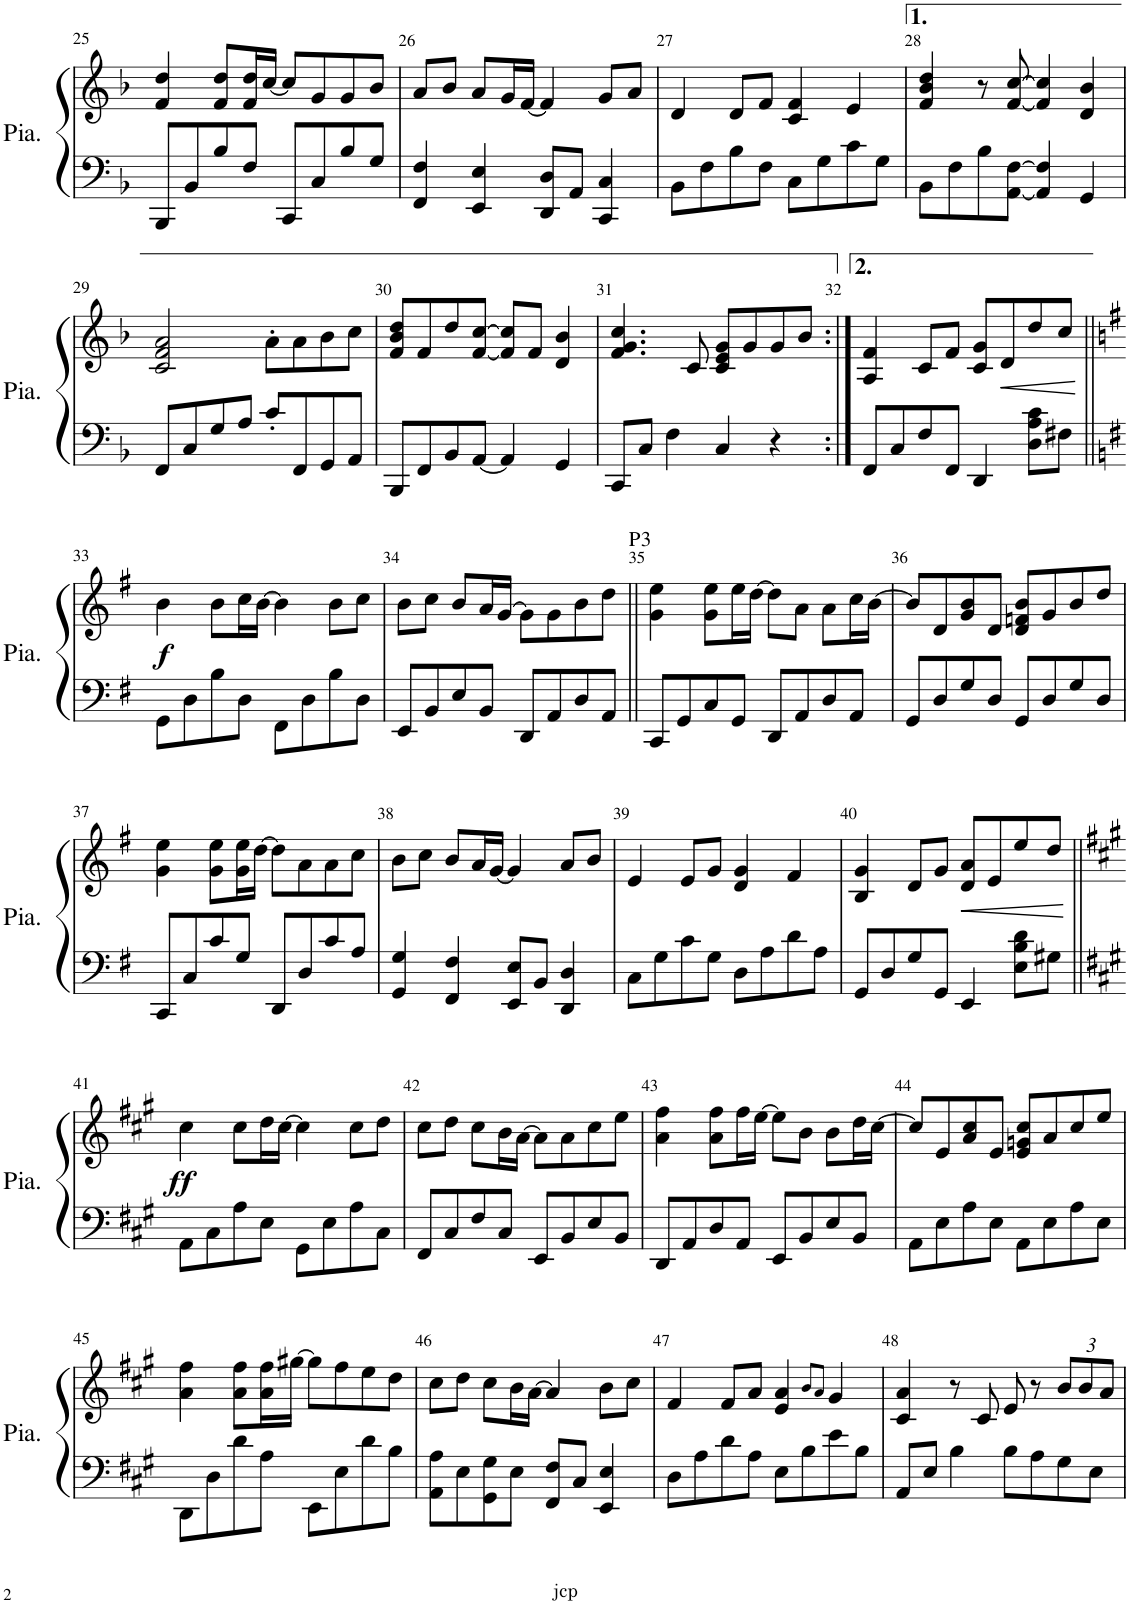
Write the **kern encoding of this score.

**kern	**kern	**dynam
*part1	*part1	*part1
*staff2	*staff1	*staff1/2
*I"Piano	*	*
*I'Pia.	*	*
!!LO:PB:g=z
*clefF4	*clefG2	*
*k[b-]	*k[b-]	*
*M4/4	*M4/4	*
*met(c)	*met(c)	*
=25	=25	=25
8BBB-/L	4f/ 4dd/	.
8BB-/	.	.
8B-/	8f/ 8dd/L	.
8F/J	16f/ 16dd/L	.
.	[16cc/JJ	.
8CC/L	8cc/L]	.
8C/	8g/	.
8B-/	8g/	.
8G/J	8b-/J	.
=26	=26	=26
4FF/ 4F/	8a/L	.
.	8b-/J	.
4EE/ 4E/	8a/L	.
.	16g/L	.
.	[16f/JJ	.
8DD/ 8D/L	4f/]	.
8AA/J	.	.
4CC/ 4C/	8g/L	.
.	8a/J	.
=27	=27	=27
8BB-\L	4d/	.
8F\	.	.
8B-\	8d/L	.
8F\J	8f/J	.
8C\L	4c/ 4f/	.
8G\	.	.
8c\	4e/	.
8G\J	.	.
=28	=28	=28
8BB-\L	4f/ 4b-/ 4dd/	.
8F\	.	.
8B-\	8r	.
[8AA\ [8F\J	[8f/ [8cc/	.
4AA/] 4F/]	4f/] 4cc/]	.
4GG/	4d/ 4b-/	.
!!LO:LB:g=z
=29	=29	=29
8FF/L	2c/ 2f/ 2a/	.
8C/	.	.
8G/	.	.
8A/J	.	.
8c'/L	8a'\L	.
8FF/	8a\	.
8GG/	8b-\	.
8AA/J	8cc\J	.
=30	=30	=30
8BBB-/L	8f/ 8b-/ 8dd/L	.
8FF/	8f/	.
8BB-/	8dd/	.
[8AA/J	[8f/ [8cc/J	.
4AA/]	8f/] 8cc/]L	.
.	8f/J	.
4GG/	4d/ 4b-/	.
=31	=31	=31
8CC/L	4.f/ 4.g/ 4.cc/	.
8C/J	.	.
4F\	.	.
.	8c/	.
4C/	8c/ 8e/ 8g/L	.
.	8g/	.
4r	8g/	.
.	8b-/J	.
=32:|!	=32:|!	=32:|!
8FF/L	4A/ 4f/	.
8C/	.	.
8F/	8c/L	.
8FF/J	8f/J	.
4DD/	8c/ 8g/L	.
!	!	!LO:HP:b
.	8d/	<
8D\ 8A\ 8c\L	8dd/	.
8F#X\J	8cc/J	.
.	.	[
!!LO:LB:g=z
=33||	=33||	=33||
*k[f#]	*k[f#]	*
!	!	!LO:DY:b
8GG\L	4b\	f
8D\	.	.
8B\	8b\L	.
8D\J	16cc\L	.
.	[16b\JJ	.
8FF#\L	4b\]	.
8D\	.	.
8B\	8b\L	.
8D\J	8cc\J	.
=34	=34	=34
8EE/L	8b\L	.
8BB/	8cc\J	.
8E/	8b/L	.
8BB/J	16a/L	.
.	[16g/JJ	.
8DD/L	8g\L]	.
8AA/	8g\	.
8D/	8b\	.
8AA/J	8dd\J	.
=35||	=35||	=35||
!	!LO:TX:a:t=P3	!
8CC/L	4g\ 4ee\	.
8GG/	.	.
8C/	8g\ 8ee\L	.
8GG/J	16ee\L	.
.	[16dd\JJ	.
8DD/L	8dd\L]	.
8AA/	8a\J	.
8D/	8a\L	.
8AA/J	16cc\L	.
.	[16b\JJ	.
=36	=36	=36
8GG/L	8b/L]	.
8D/	8d/	.
8G/	8g/ 8b/	.
8D/J	8d/J	.
8GG/L	8d/ 8fn/ 8b/L	.
8D/	8g/	.
8G/	8b/	.
8D/J	8dd/J	.
!!LO:LB:g=z
=37	=37	=37
8CC/L	4g\ 4ee\	.
8C/	.	.
8c/	8g\ 8ee\L	.
8G/J	16g\ 16ee\L	.
.	[16dd\JJ	.
8DD/L	8dd\L]	.
8D/	8a\	.
8c/	8a\	.
8A/J	8cc\J	.
=38	=38	=38
4GG/ 4G/	8b\L	.
.	8cc\J	.
4FF#/ 4F#/	8b/L	.
.	16a/L	.
.	[16g/JJ	.
8EE/ 8E/L	4g/]	.
8BB/J	.	.
4DD/ 4D/	8a/L	.
.	8b/J	.
=39	=39	=39
8C\L	4e/	.
8G\	.	.
8c\	8e/L	.
8G\J	8g/J	.
8D\L	4d/ 4g/	.
8A\	.	.
8d\	4f#/	.
8A\J	.	.
=40	=40	=40
8GG/L	4B/ 4g/	.
8D/	.	.
8G/	8d/L	.
8GG/J	8g/J	.
!	!	!LO:HP:b
4EE/	8d/ 8a/L	<
.	8e/	.
8E\ 8B\ 8d\L	8ee/	.
8G#X\J	8dd/J	.
.	.	[
!!LO:LB:g=z
=41||	=41||	=41||
*k[f#c#g#]	*k[f#c#g#]	*
!	!	!LO:DY:b
8AA\L	4cc#\	ff
8C#\	.	.
8A\	8cc#\L	.
8E\J	16dd\L	.
.	[16cc#\JJ	.
8GG#\L	4cc#\]	.
8E\	.	.
8A\	8cc#\L	.
8C#\J	8dd\J	.
=42	=42	=42
8FF#/L	8cc#\L	.
8C#/	8dd\J	.
8F#/	8cc#\L	.
8C#/J	16b\L	.
.	[16a\JJ	.
8EE/L	8a\L]	.
8BB/	8a\	.
8E/	8cc#\	.
8BB/J	8ee\J	.
=43	=43	=43
8DD/L	4a\ 4ff#\	.
8AA/	.	.
8D/	8a\ 8ff#\L	.
8AA/J	16ff#\L	.
.	[16ee\JJ	.
8EE/L	8ee\L]	.
8BB/	8b\J	.
8E/	8b\L	.
8BB/J	16dd\L	.
.	[16cc#\JJ	.
=44	=44	=44
8AA\L	8cc#/L]	.
8E\	8e/	.
8A\	8a/ 8cc#/	.
8E\J	8e/J	.
8AA\L	8e/ 8gn/ 8cc#/L	.
8E\	8a/	.
8A\	8cc#/	.
8E\J	8ee/J	.
!!LO:LB:g=z
=45	=45	=45
8DD\L	4a\ 4ff#\	.
8D\	.	.
8d\	8a\ 8ff#\L	.
8A\J	16a\ 16ff#\L	.
.	[16gg#X\JJ	.
8EE\L	8gg#\L]	.
8E\	8ff#\	.
8d\	8ee\	.
8B\J	8dd\J	.
=46	=46	=46
8AA\ 8A\L	8cc#\L	.
8E\	8dd\J	.
8GG#\ 8G#\	8cc#\L	.
8E\J	16b\L	.
.	[16a\JJ	.
8FF#/ 8F#/L	4a/]	.
8C#/J	.	.
4EE/ 4E/	8b\L	.
.	8cc#\J	.
=47	=47	=47
8D\L	4f#/	.
8A\	.	.
8d\	8f#/L	.
8A\J	8a/J	.
8E\L	4e/ 4a/	.
8B\	.	.
.	8qb/L	.
.	8qa/J	.
8e\	4g#/	.
8B\J	.	.
=48	=48	=48
8AA/L	4c#/ 4a/	.
8E/J	.	.
4B\	8r	.
.	8c#/	.
8B\L	8e/	.
8A\	8r	.
*	*Xbrackettup	*
8G#\	12b/L	.
.	12b/	.
8E\J	.	.
.	12a/J	.
=	=	=
*-	*-	*-
